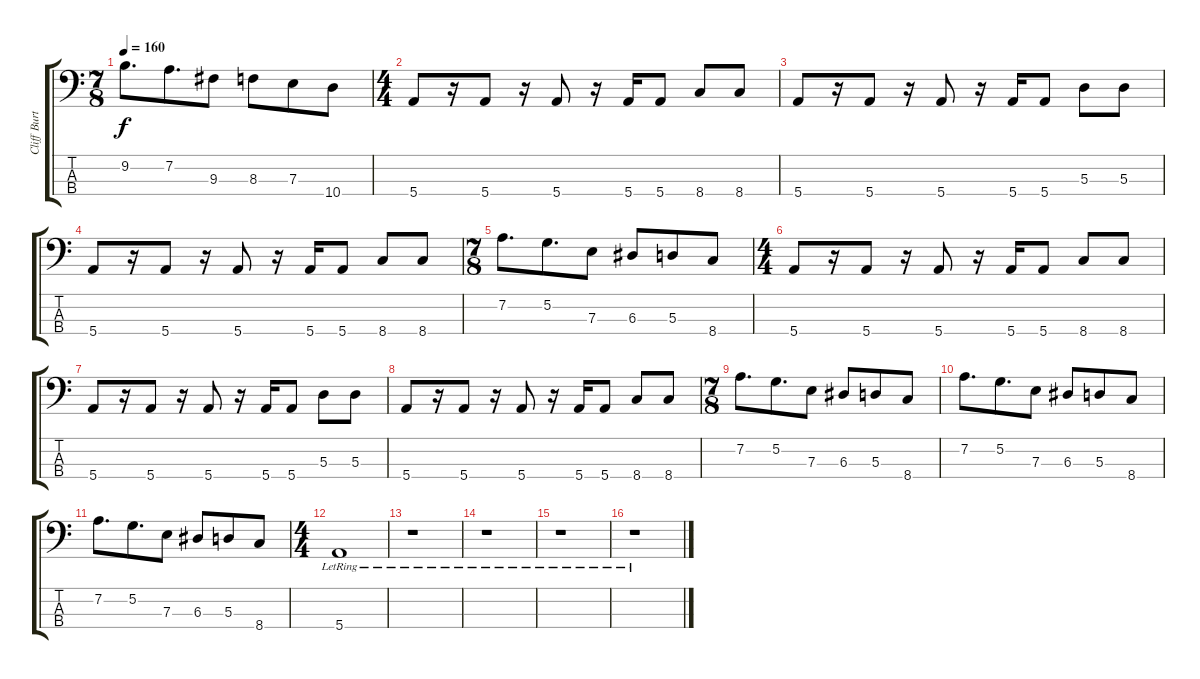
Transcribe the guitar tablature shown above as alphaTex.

\track ("Cliff Burton" "Cliff Burt") {instrument electricbassfinger}
\staff {score tabs}
\tuning (G2 D2 A1 E1) {hide}
\ts (7 8)
\tempo 160
\clef f4
\ks c
9.2.8{d dy f} 7.2.8{d} 9.3.8 8.3.8 7.3.8 10.4.8 |
\ts (4 4)
5.4.8 r.16 5.4.8 r.16 5.4.8 r.16 5.4.16 5.4.8 8.4.8 8.4.8 |
5.4.8 r.16 5.4.8 r.16 5.4.8 r.16 5.4.16 5.4.8 5.3.8 5.3.8 |
5.4.8 r.16 5.4.8 r.16 5.4.8 r.16 5.4.16 5.4.8 8.4.8 8.4.8 |
\ts (7 8)
7.2.8{d} 5.2.8{d} 7.3.8 6.3.8 5.3.8 8.4.8 |
\ts (4 4)
5.4.8 r.16 5.4.8 r.16 5.4.8 r.16 5.4.16 5.4.8 8.4.8 8.4.8 |
5.4.8 r.16 5.4.8 r.16 5.4.8 r.16 5.4.16 5.4.8 5.3.8 5.3.8 |
5.4.8 r.16 5.4.8 r.16 5.4.8 r.16 5.4.16 5.4.8 8.4.8 8.4.8 |
\ts (7 8)
7.2.8{d} 5.2.8{d} 7.3.8 6.3.8 5.3.8 8.4.8 |
7.2.8{d} 5.2.8{d} 7.3.8 6.3.8 5.3.8 8.4.8 |
7.2.8{d} 5.2.8{d} 7.3.8 6.3.8 5.3.8 8.4.8 |
\ts (4 4)
5.4{lr}.1 |
r.1 |
r.1 |
r.1 |
r.1
